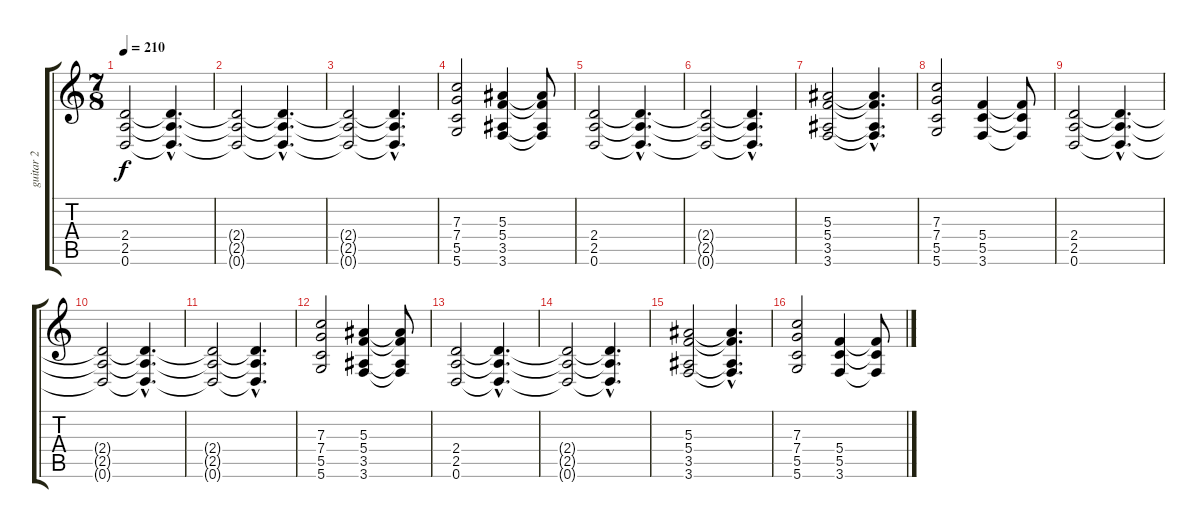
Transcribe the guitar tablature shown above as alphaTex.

\track ("guitar 2" "guitar 2") {instrument distortionguitar}
\staff {score tabs}
\tuning (D4 A3 F3 C3 G2 D2) {hide}
\ts (7 8)
\tempo 210
\clef g2
\ks c
(2.4 2.5 0.6).2{dy f} (2.4{hac t} 2.5{hac t} 0.6{hac t}).4{d} |
(2.4{t} 2.5{t} 0.6{t}).2 (2.4{hac t} 2.5{hac t} 0.6{hac t}).4{d} |
(2.4{t} 2.5{t} 0.6{t}).2 (2.4{hac t} 2.5{hac t} 0.6{hac t}).4{d} |
(7.3 7.4 5.5 5.6).2 (5.3 5.4 3.5 3.6).4 (5.3{t} 5.4{t} 3.5{t} 3.6{t}).8 |
(2.4 2.5 0.6).2 (2.4{hac t} 2.5{hac t} 0.6{hac t}).4{d} |
(2.4{t} 2.5{t} 0.6{t}).2 (2.4{hac t} 2.5{hac t} 0.6{hac t}).4{d} |
(5.3 5.4 3.5 3.6).2 (5.3{hac t} 5.4{hac t} 3.5{hac t} 3.6{hac t}).4{d} |
(7.3 7.4 5.5 5.6).2 (5.4 5.5 3.6).4 (5.4{t} 5.5{t} 3.6{t}).8 |
(2.4 2.5 0.6).2 (2.4{hac t} 2.5{hac t} 0.6{hac t}).4{d} |
(2.4{t} 2.5{t} 0.6{t}).2 (2.4{hac t} 2.5{hac t} 0.6{hac t}).4{d} |
(2.4{t} 2.5{t} 0.6{t}).2 (2.4{hac t} 2.5{hac t} 0.6{hac t}).4{d} |
(7.3 7.4 5.5 5.6).2 (5.3 5.4 3.5 3.6).4 (5.3{t} 5.4{t} 3.5{t} 3.6{t}).8 |
(2.4 2.5 0.6).2 (2.4{hac t} 2.5{hac t} 0.6{hac t}).4{d} |
(2.4{t} 2.5{t} 0.6{t}).2 (2.4{hac t} 2.5{hac t} 0.6{hac t}).4{d} |
(5.3 5.4 3.5 3.6).2 (5.3{hac t} 5.4{hac t} 3.5{hac t} 3.6{hac t}).4{d} |
(7.3 7.4 5.5 5.6).2 (5.4 5.5 3.6).4 (5.4{t} 5.5{t} 3.6{t}).8
